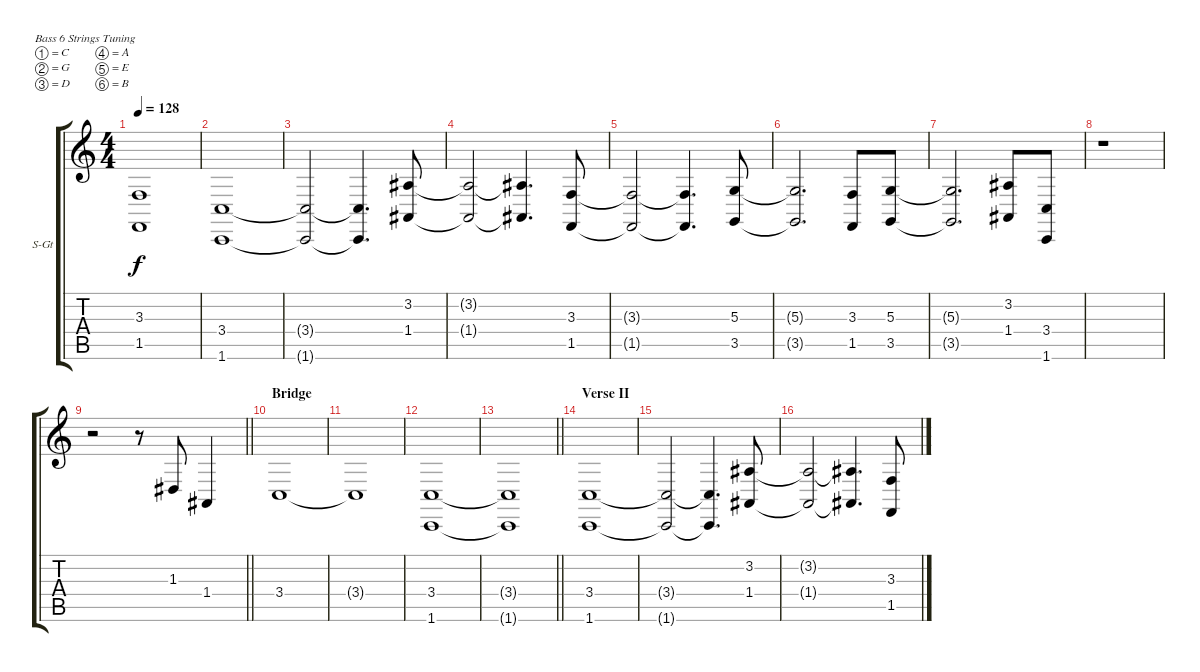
\bracketExtendMode groupsimilarinstruments
\firstSystemTrackNameOrientation horizontal
\otherSystemsTrackNameOrientation horizontal
\track ("Synth" "S-Gt") {instrument lead2sawtooth}
\staff {score tabs}
\tuning (C3 G2 D2 A1 E1 B0)
\displaytranspose 12
\ts (4 4)
\tempo 128
\clef g2
\ks c
(3.3{t} 1.5{t}).1{dy f} |
(3.4 1.6).1 |
(3.4{t} 1.6{t}).2 (3.4{t} 1.6{t}).4{d} (3.2 1.4).8 |
(3.2{t} 1.4{t}).2 (3.2{t} 1.4{t}).4{d} (3.3 1.5).8 |
(3.3{t} 1.5{t}).2 (3.3{t} 1.5{t}).4{d} (5.3 3.5).8 |
(5.3{t} 3.5{t}).2{d} (3.3 1.5).8 (5.3 3.5).8 |
(5.3{t} 3.5{t}).2{d} (3.2 1.4).8 (3.4 1.6).8 |
r.1 |
\barLineRight lightlight
r.2 r.8 1.3.8 1.4.4 |
\section ("" "Bridge")
3.4.1 |
3.4{t}.1 |
(3.4 1.6).1 |
\barLineRight lightlight
(3.4{t} 1.6{t}).1 |
\section ("" "Verse II")
(3.4 1.6).1 |
(3.4{t} 1.6{t}).2 (3.4{t} 1.6{t}).4{d} (3.2 1.4).8 |
(3.2{t} 1.4{t}).2 (3.2{t} 1.4{t}).4{d} (3.3 1.5).8
